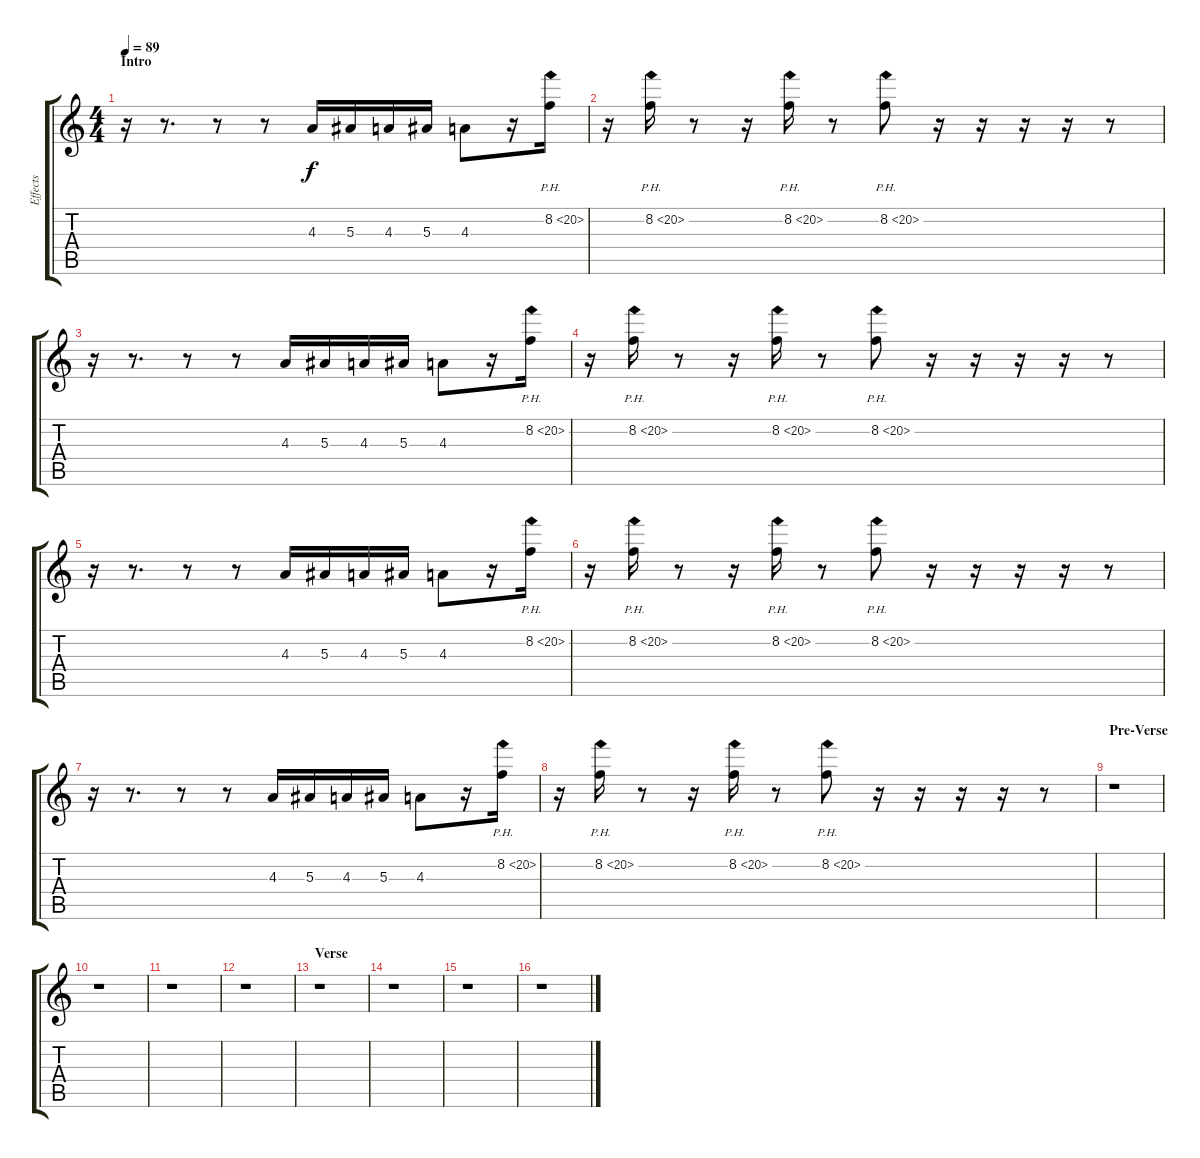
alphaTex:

\track ("Effects" "Effects") {instrument acousticguitarnylon}
\staff {score tabs}
\tuning (D4 A3 F3 C3 G2 C2) {hide}
\ts (4 4)
\section ("" "Intro")
\tempo 89
\clef g2
\ks c
r.16{dy f volume 9 instrument guitarharmonics} r.8{d} r.8 r.8 4.3.16 5.3.16 4.3.16 5.3.16 4.3.8 r.16 8.2{ph 12}.16{volume 7 instrument clavinet} |
r.16 8.2{ph 12}.16 r.8 r.16 8.2{ph 12}.16 r.8 8.2{ph 12}.8 r.16 r.16 r.16 r.16 r.8 |
r.16{volume 9 instrument guitarharmonics} r.8{d} r.8 r.8 4.3.16 5.3.16 4.3.16 5.3.16 4.3.8 r.16 8.2{ph 12}.16{volume 7 instrument clavinet} |
r.16 8.2{ph 12}.16 r.8 r.16 8.2{ph 12}.16 r.8 8.2{ph 12}.8 r.16 r.16 r.16 r.16 r.8 |
r.16{volume 9 instrument guitarharmonics} r.8{d} r.8 r.8 4.3.16 5.3.16 4.3.16 5.3.16 4.3.8 r.16 8.2{ph 12}.16{volume 7 instrument clavinet} |
r.16 8.2{ph 12}.16 r.8 r.16 8.2{ph 12}.16 r.8 8.2{ph 12}.8 r.16 r.16 r.16 r.16 r.8 |
r.16{volume 9 instrument guitarharmonics} r.8{d} r.8 r.8 4.3.16 5.3.16 4.3.16 5.3.16 4.3.8 r.16 8.2{ph 12}.16{volume 7 instrument clavinet} |
r.16 8.2{ph 12}.16 r.8 r.16 8.2{ph 12}.16 r.8 8.2{ph 12}.8 r.16 r.16 r.16 r.16 r.8 |
\section ("" "Pre-Verse")
r.1 |
r.1 |
r.1 |
r.1 |
\section ("" "Verse")
r.1 |
r.1 |
r.1 |
r.1
